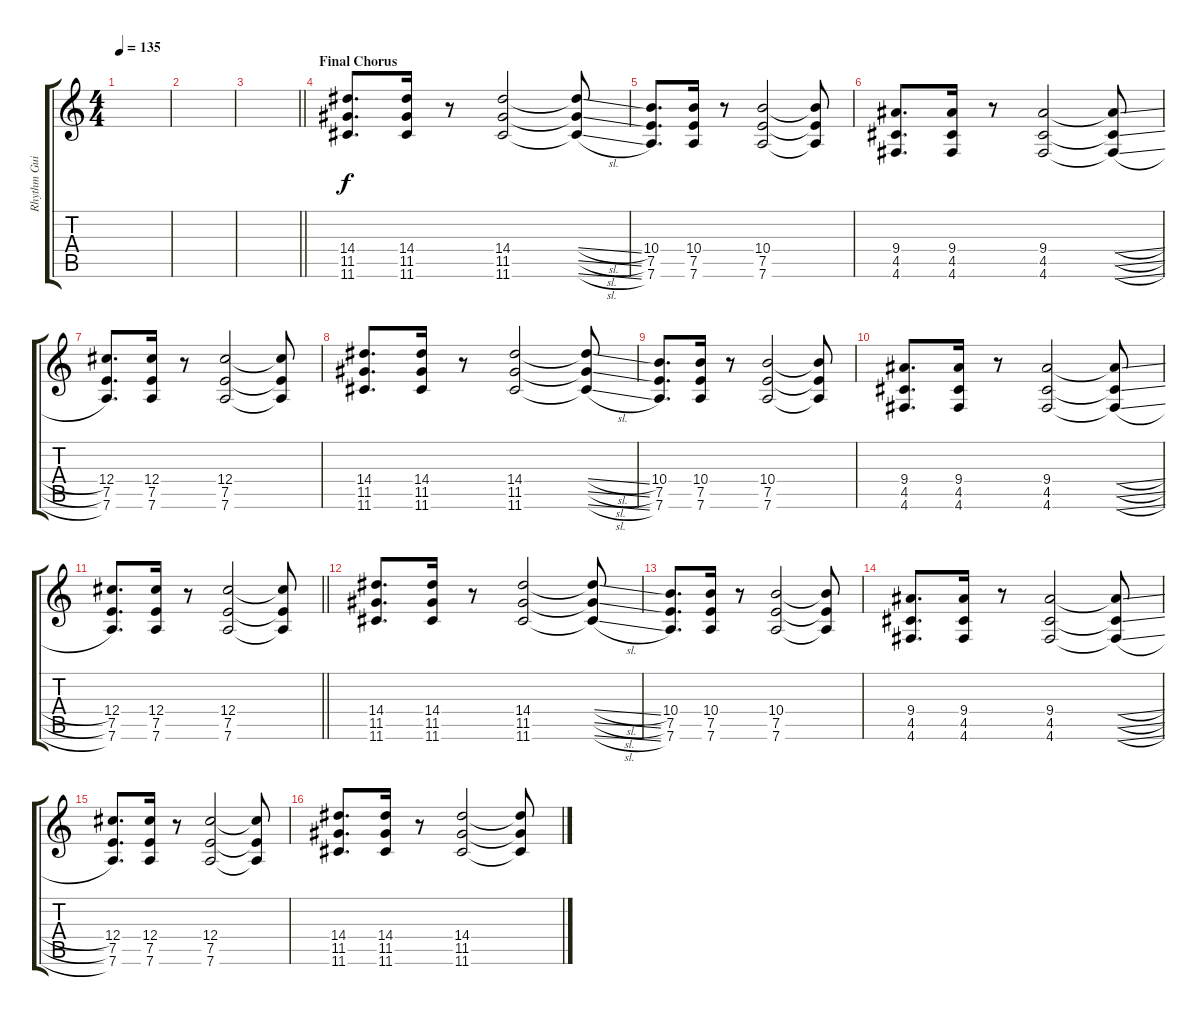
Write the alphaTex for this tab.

\track ("Rhythm Guitar 2" "Rhythm Gui") {instrument distortionguitar}
\staff {score tabs}
\tuning (E4 B3 G3 Db3 A2 D2) {hide}
\ts (4 4)
\tempo 135
\clef g2
\ks c
|
|
\barLineRight lightlight
|
\section ("" "Final Chorus")
(14.4 11.5 11.6).8{d} (14.4 11.5 11.6).16 r.8 (14.4 11.5 11.6).2 (14.4{sl t} 11.5{sl t} 11.6{sl t}).8 |
(10.4 7.5 7.6).8{d} (10.4 7.5 7.6).16 r.8 (10.4 7.5 7.6).2 (10.4{t} 7.5{t} 7.6{t}).8 |
(9.4 4.5 4.6).8{d} (9.4 4.5 4.6).16 r.8 (9.4 4.5 4.6).2 (9.4{sl t} 4.5{sl t} 4.6{sl t}).8 |
(12.4 7.5 7.6).8{d} (12.4 7.5 7.6).16 r.8 (12.4 7.5 7.6).2 (12.4{t} 7.5{t} 7.6{t}).8 |
(14.4 11.5 11.6).8{d} (14.4 11.5 11.6).16 r.8 (14.4 11.5 11.6).2 (14.4{sl t} 11.5{sl t} 11.6{sl t}).8 |
(10.4 7.5 7.6).8{d} (10.4 7.5 7.6).16 r.8 (10.4 7.5 7.6).2 (10.4{t} 7.5{t} 7.6{t}).8 |
(9.4 4.5 4.6).8{d} (9.4 4.5 4.6).16 r.8 (9.4 4.5 4.6).2 (9.4{sl t} 4.5{sl t} 4.6{sl t}).8 |
\barLineRight lightlight
(12.4 7.5 7.6).8{d} (12.4 7.5 7.6).16 r.8 (12.4 7.5 7.6).2 (12.4{t} 7.5{t} 7.6{t}).8 |
(14.4 11.5 11.6).8{d} (14.4 11.5 11.6).16 r.8 (14.4 11.5 11.6).2 (14.4{sl t} 11.5{sl t} 11.6{sl t}).8 |
(10.4 7.5 7.6).8{d} (10.4 7.5 7.6).16 r.8 (10.4 7.5 7.6).2 (10.4{t} 7.5{t} 7.6{t}).8 |
(9.4 4.5 4.6).8{d} (9.4 4.5 4.6).16 r.8 (9.4 4.5 4.6).2 (9.4{sl t} 4.5{sl t} 4.6{sl t}).8 |
(12.4 7.5 7.6).8{d} (12.4 7.5 7.6).16 r.8 (12.4 7.5 7.6).2 (12.4{t} 7.5{t} 7.6{t}).8 |
(14.4 11.5 11.6).8{d} (14.4 11.5 11.6).16 r.8 (14.4 11.5 11.6).2 (14.4{sl t} 11.5{sl t} 11.6{sl t}).8
